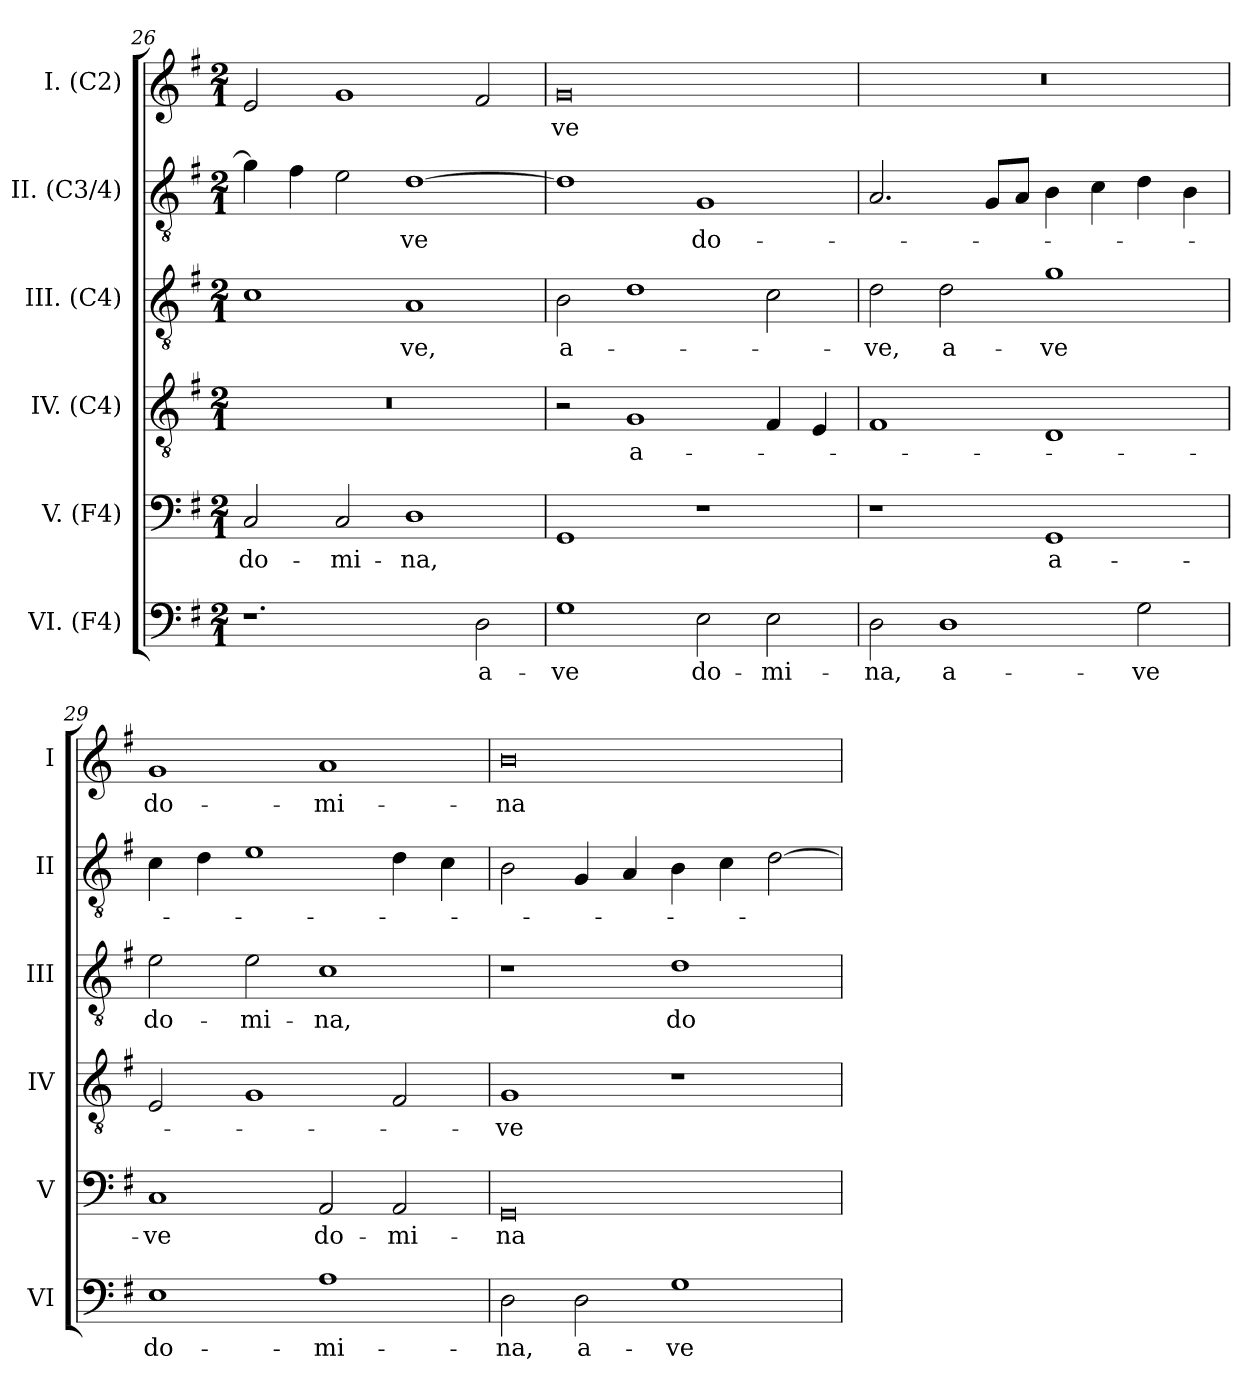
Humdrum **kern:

**kern	**text	**kern	**text	**kern	**text	**kern	**text	**kern	**text	**kern	**text
*part6	*part6	*part5	*part5	*part4	*part4	*part3	*part3	*part2	*part2	*part1	*part1
*staff6	*staff6	*staff5	*staff5	*staff4	*staff4	*staff3	*staff3	*staff2	*staff2	*staff1	*staff1
*I"VI. (F4)	*	*I"V. (F4)	*	*I"IV. (C4)	*	*I"III. (C4)	*	*I"II. (C3/4)	*	*I"I. (C2)	*
*I'VI	*	*I'V	*	*I'IV	*	*I'III	*	*I'II	*	*I'I	*
*clefF4	*	*clefF4	*	*clefGv2	*	*clefGv2	*	*clefGv2	*	*clefG2	*
*	*	*	*	*ITrd7c12	*	*	*	*	*	*	*
*k[f#]	*	*k[f#]	*	*k[f#]	*	*k[f#]	*	*k[f#]	*	*k[f#]	*
*G:	*	*G:	*	*G:	*	*G:	*	*G:	*	*G:	*
*M2/1	*	*M2/1	*	*M2/1	*	*M2/1	*	*M2/1	*	*M2/1	*
=26	=26	=26	=26	=26	=26	=26	=26	=26	=26	=26	=26
!	!	!	!LO:LY:b:color=#000000	!LO:N:vis=1	!	!	!	!	!	!	!
1.r	.	2Ci/	do-	0r	.	1ci	.	4gi\]	.	2ei/	.
.	.	.	.	.	.	.	.	4f#i\	.	.	.
!	!	!	!LO:LY:b:color=#000000	!	!	!	!	!	!	!	!
.	.	2Ci/	-mi-	.	.	.	.	2ei\	.	1gi	.
!	!	!	!LO:LY:b:color=#000000	!	!	!	!	!	!	!	!
!	!	!	!	!	!	!	!LO:LY:b:color=#000000	!	!	!	!
!	!	!	!	!	!	!	!	!	!LO:LY:b:color=#000000	!	!
.	.	1Di	-na,	.	.	1Ai	-ve,	[1di	-ve	.	.
!	!LO:LY:b:color=#000000	!	!	!	!	!	!	!	!	!	!
2Di\	a-	.	.	.	.	.	.	.	.	2f#i/	.
=27	=27	=27	=27	=27	=27	=27	=27	=27	=27	=27	=27
!	!LO:LY:b:color=#000000	!	!	!	!	!	!	!	!	!	!
!	!	!	!	!	!	!	!LO:LY:b:color=#000000	!	!	!	!
!	!	!	!	!	!	!	!	!	!	!	!LO:LY:b:color=#000000
1Gi	-ve	1GGi	.	2r	.	2Bi\	a-	1di]	.	0gi	-ve
!	!	!	!	!	!LO:LY:b:color=#000000	!	!	!	!	!	!
.	.	.	.	1GGi	a-	1di	.	.	.	.	.
!	!LO:LY:b:color=#000000	!	!	!	!	!	!	!	!	!	!
!	!	!	!	!	!	!	!	!	!LO:LY:b:color=#000000	!	!
2Ei\	do-	1r	.	.	.	.	.	1Gi	do-	.	.
!	!LO:LY:b:color=#000000	!	!	!	!	!	!	!	!	!	!
2Ei\	-mi-	.	.	4FF#i/	.	2ci\	.	.	.	.	.
.	.	.	.	4EEi/	.	.	.	.	.	.	.
=28	=28	=28	=28	=28	=28	=28	=28	=28	=28	=28	=28
!	!LO:LY:b:color=#000000	!	!	!	!	!	!	!	!	!	!
!	!	!	!	!	!	!	!LO:LY:b:color=#000000	!	!	!LO:N:vis=1	!
2Di\	-na,	1r	.	1FF#i	.	2di\	-ve,	2.Ai/	.	0r	.
!	!LO:LY:b:color=#000000	!	!	!	!	!	!	!	!	!	!
!	!	!	!	!	!	!	!LO:LY:b:color=#000000	!	!	!	!
1Di	a-	.	.	.	.	2di\	a-	.	.	.	.
.	.	.	.	.	.	.	.	8Gi/L	.	.	.
.	.	.	.	.	.	.	.	8Ai/J	.	.	.
!	!	!	!LO:LY:b:color=#000000	!	!	!	!	!	!	!	!
!	!	!	!	!	!	!	!LO:LY:b:color=#000000	!	!	!	!
.	.	1GGi	a-	1DDi	.	1gi	-ve	4Bi\	.	.	.
.	.	.	.	.	.	.	.	4ci\	.	.	.
!	!LO:LY:b:color=#000000	!	!	!	!	!	!	!	!	!	!
2Gi\	-ve	.	.	.	.	.	.	4di\	.	.	.
.	.	.	.	.	.	.	.	4Bi\	.	.	.
!!LO:PB:g=z
=29	=29	=29	=29	=29	=29	=29	=29	=29	=29	=29	=29
!	!LO:LY:b:color=#000000	!	!	!	!	!	!	!	!	!	!
!	!	!	!LO:LY:b:color=#000000	!	!	!	!	!	!	!	!
!	!	!	!	!	!	!	!LO:LY:b:color=#000000	!	!	!	!
!	!	!	!	!	!	!	!	!	!	!	!LO:LY:b:color=#000000
1Ei	do-	1Ci	-ve	2EEi/	.	2ei\	do-	4ci\	.	1gi	do-
.	.	.	.	.	.	.	.	4di\	.	.	.
!	!	!	!	!	!	!	!LO:LY:b:color=#000000	!	!	!	!
.	.	.	.	1GGi	.	2ei\	-mi-	1ei	.	.	.
!	!LO:LY:b:color=#000000	!	!	!	!	!	!	!	!	!	!
!	!	!	!LO:LY:b:color=#000000	!	!	!	!	!	!	!	!
!	!	!	!	!	!	!	!LO:LY:b:color=#000000	!	!	!	!
!	!	!	!	!	!	!	!	!	!	!	!LO:LY:b:color=#000000
1Ai	-mi-	2AAi/	do-	.	.	1ci	-na,	.	.	1ai	-mi-
!	!	!	!LO:LY:b:color=#000000	!	!	!	!	!	!	!	!
.	.	2AAi/	-mi-	2FF#i/	.	.	.	4di\	.	.	.
.	.	.	.	.	.	.	.	4ci\	.	.	.
=30	=30	=30	=30	=30	=30	=30	=30	=30	=30	=30	=30
!	!LO:LY:b:color=#000000	!	!	!	!	!	!	!	!	!	!
!	!	!	!LO:LY:b:color=#000000	!	!	!	!	!	!	!	!
!	!	!	!	!	!LO:LY:b:color=#000000	!	!	!	!	!	!
!	!	!	!	!	!	!	!	!	!	!	!LO:LY:b:color=#000000
2Di\	-na,	0GGi	-na	1GGi	-ve	1r	.	2Bi\	.	0bi	-na
!	!LO:LY:b:color=#000000	!	!	!	!	!	!	!	!	!	!
2Di\	a-	.	.	.	.	.	.	4Gi/	.	.	.
.	.	.	.	.	.	.	.	4Ai/	.	.	.
!	!LO:LY:b:color=#000000	!	!	!	!	!	!	!	!	!	!
!	!	!	!	!	!	!	!LO:LY:b:color=#000000	!	!	!	!
1Gi	-ve	.	.	1r	.	1di	do-	4Bi\	.	.	.
.	.	.	.	.	.	.	.	4ci\	.	.	.
.	.	.	.	.	.	.	.	[2di\	.	.	.
=	=	=	=	=	=	=	=	=	=	=	=
*-	*-	*-	*-	*-	*-	*-	*-	*-	*-	*-	*-
